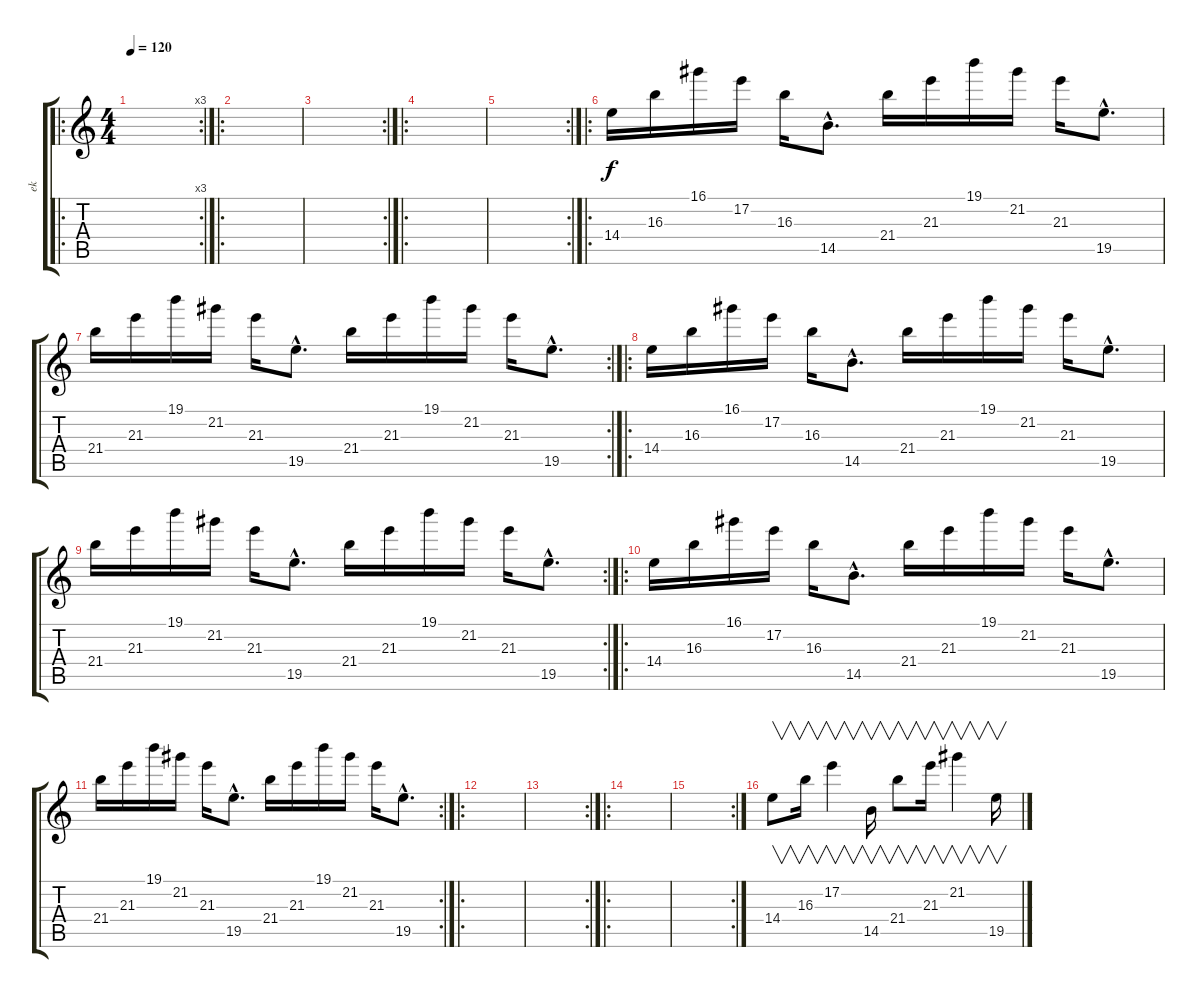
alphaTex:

\track ("ek" "ek") {instrument electricguitarjazz}
\staff {score tabs}
\tuning (E4 B3 G3 D3 A2 E2) {hide}
\ro
\rc 3
\ts (4 4)
\tempo 120
\clef g2
\ks c
|
\ro
|
\rc 2
|
\ro
|
\rc 2
|
\ro
14.4.16 16.3.16 16.1.16 17.2.16 16.3.16 14.5{hac}.8{d} 21.4.16 21.3.16 19.1.16 21.2.16 21.3.16 19.5{hac}.8{d} |
\rc 2
21.4.16 21.3.16 19.1.16 21.2.16 21.3.16 19.5{hac}.8{d} 21.4.16 21.3.16 19.1.16 21.2.16 21.3.16 19.5{hac}.8{d} |
\ro
14.4.16 16.3.16 16.1.16 17.2.16 16.3.16 14.5{hac}.8{d} 21.4.16 21.3.16 19.1.16 21.2.16 21.3.16 19.5{hac}.8{d} |
\rc 2
21.4.16 21.3.16 19.1.16 21.2.16 21.3.16 19.5{hac}.8{d} 21.4.16 21.3.16 19.1.16 21.2.16 21.3.16 19.5{hac}.8{d} |
\ro
14.4.16 16.3.16 16.1.16 17.2.16 16.3.16 14.5{hac}.8{d} 21.4.16 21.3.16 19.1.16 21.2.16 21.3.16 19.5{hac}.8{d} |
\rc 2
21.4.16 21.3.16 19.1.16 21.2.16 21.3.16 19.5{hac}.8{d} 21.4.16 21.3.16 19.1.16 21.2.16 21.3.16 19.5{hac}.8{d} |
\ro
|
\rc 2
|
\ro
|
\rc 2
|
14.4.8{v} 16.3.16{v} 17.2.4{v} 14.5.16{v} 21.4.8{v} 21.3.16{v} 21.2.4{v} 19.5.16{v}
